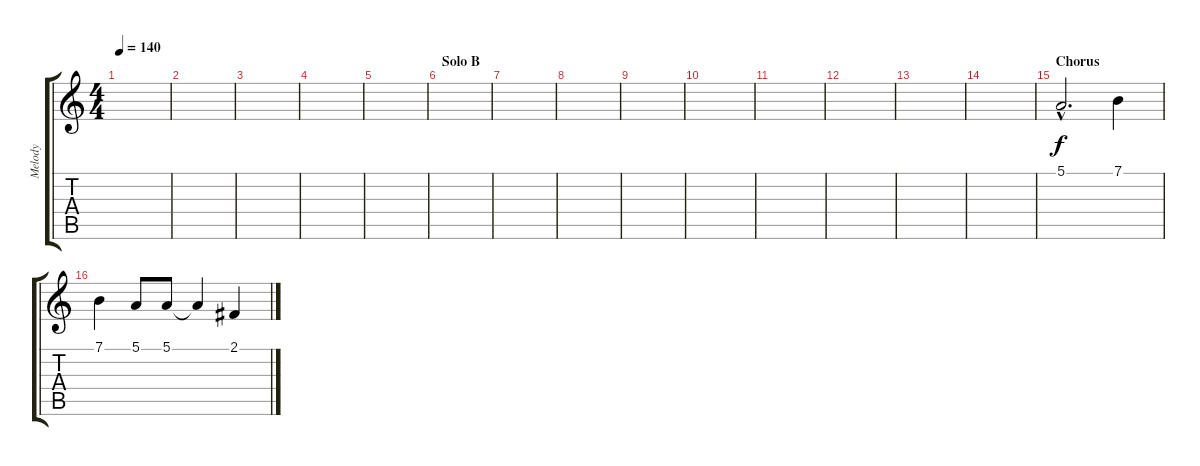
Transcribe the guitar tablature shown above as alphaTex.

\track ("Melody" "Melody") {instrument tuba}
\staff {score tabs}
\tuning (E4 B3 G3 D3 A2 E2) {hide}
\ts (4 4)
\tempo 140
\clef g2
\ks c
|
|
|
|
|
\section ("" "Solo B")
|
|
|
|
|
|
|
|
|
\section ("" "Chorus")
5.1{hac}.2{d} 7.1.4 |
7.1.4 5.1.8 5.1.8 5.1{t}.4 2.1.4
